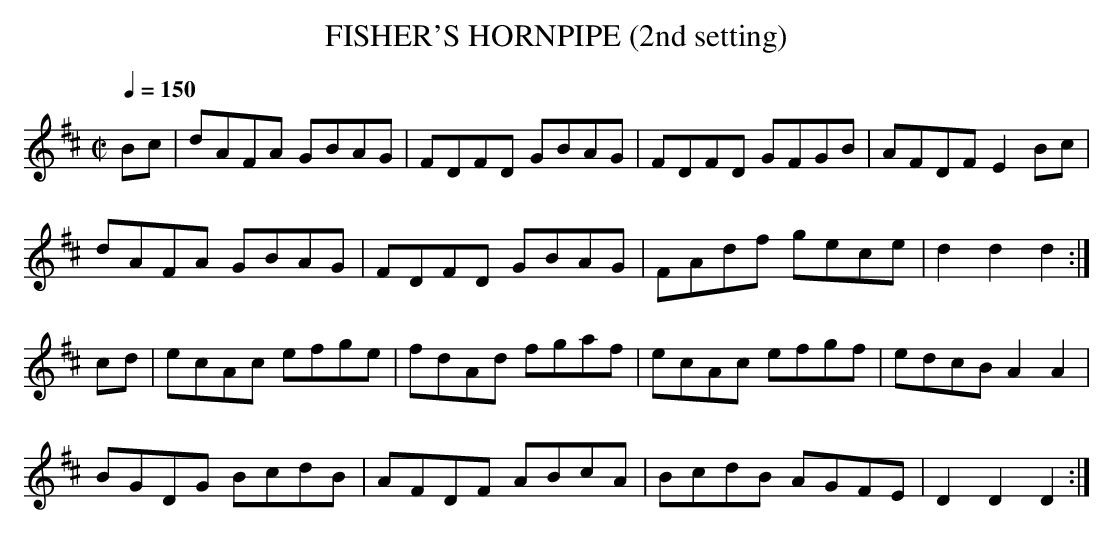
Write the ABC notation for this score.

X:1
T:FISHER'S HORNPIPE (2nd setting)
Q:1/4=150
L:1/8
M:C|
L:1/8
K:D
Bc|dAFA GBAG|FDFD GBAG|FDFD GFGB|AFDF E2 Bc|
dAFA GBAG|FDFD GBAG|FAdf gece|d2d2d2:|
cd|ecAc efge|fdAd fgaf|ecAc efgf|edcB A2A2|
BGDG BcdB|AFDF ABcA|BcdB AGFE|D2D2D2:|
